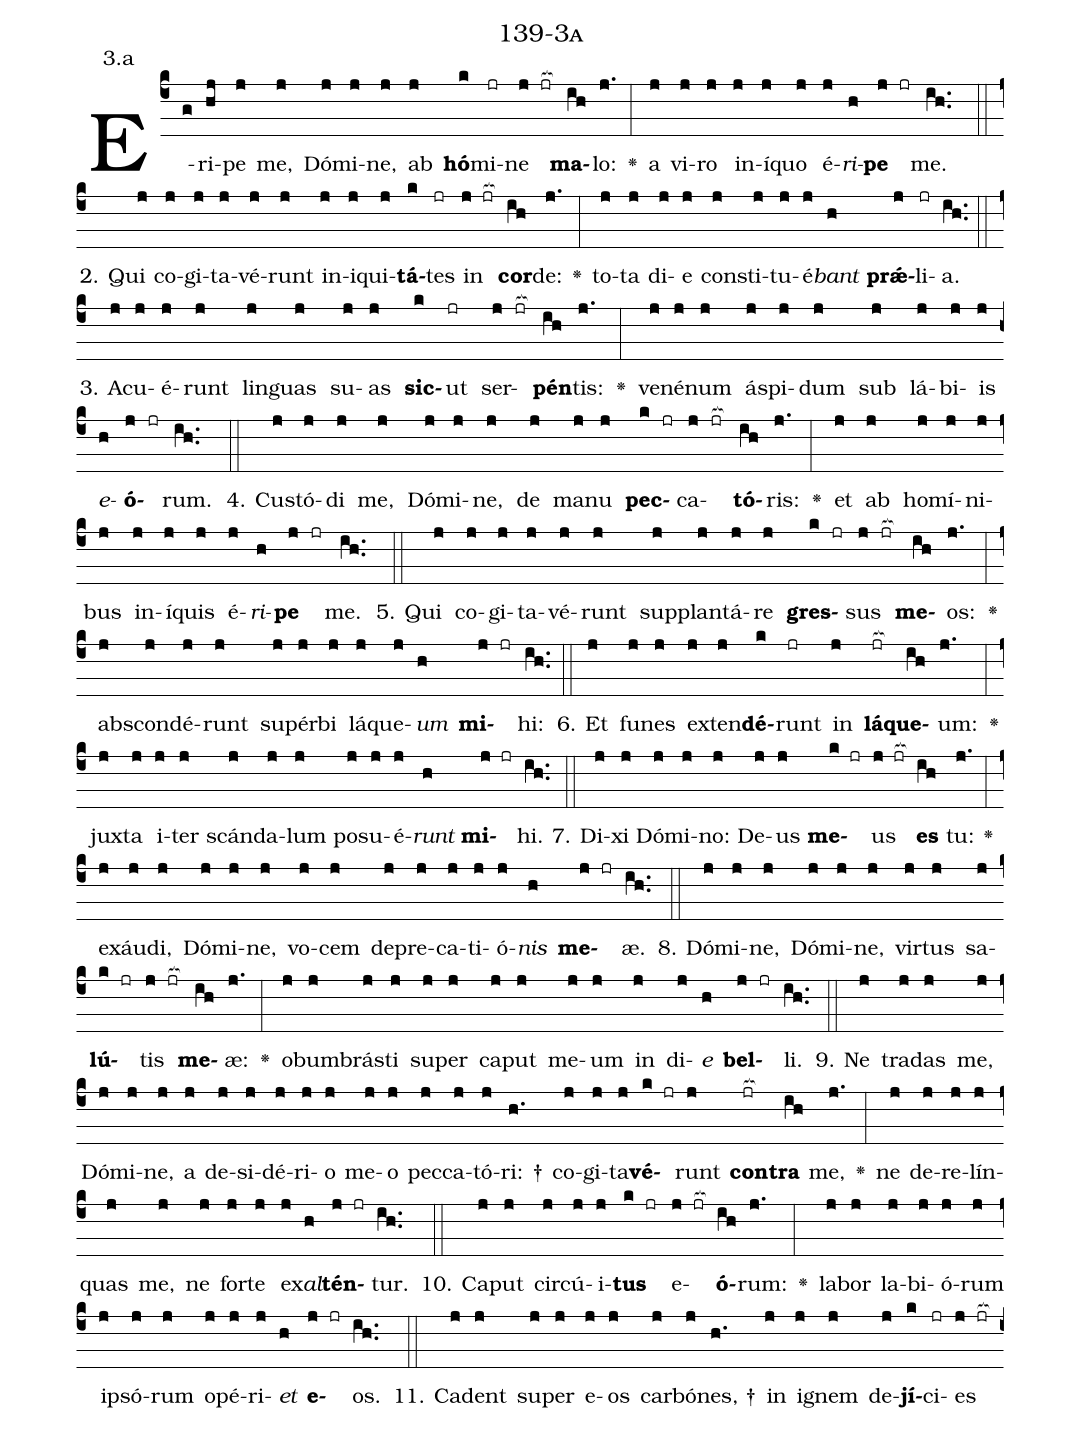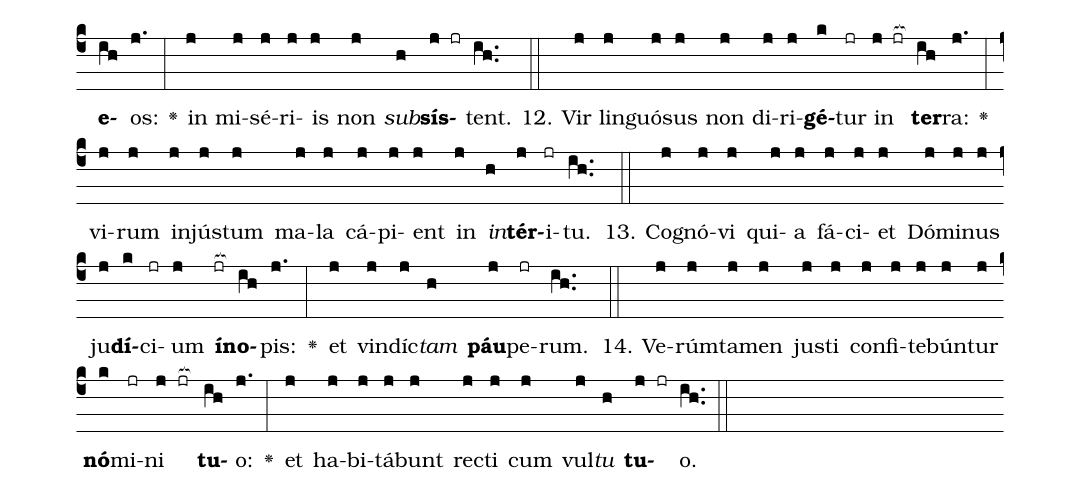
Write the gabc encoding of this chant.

name: 139-3a;
annotation: 3.a;
%%
(c4)E(g)ri(hj)pe(j) me,(j) Dó(j)mi(j)ne,(j) ab(j) <b>hó</b>(k)mi(jr)ne(j jr[ocb:1{]) <b>ma</b>(ih[ocb:0}])lo:(j.) <v>\greheightstar</v>(:) a(j) vi(j)ro(j) in(j)í(j)quo(j) é(j)<i>ri</i>(h)<b>pe</b>(j jr) me.(ih..) (::)
2. Qui(j) co(j)gi(j)ta(j)vé(j)runt(j) in(j)i(j)qui(j)<b>tá</b>(k)tes(jr) in(j jr[ocb:1{]) <b>cor</b>(ih[ocb:0}])de:(j.) <v>\greheightstar</v>(:) to(j)ta(j) di(j)e(j) con(j)sti(j)tu(j)é(j)<i>bant</i>(h) <b>prǽ</b>(j)li(jr)a.(ih..) (::)
3. A(j)cu(j)é(j)runt(j) lin(j)guas(j) su(j)as(j) <b>sic</b>(k)ut(jr) ser(j jr[ocb:1{])<b>pén</b>(ih[ocb:0}])tis:(j.) <v>\greheightstar</v>(:) ve(j)né(j)num(j) ás(j)pi(j)dum(j) sub(j) lá(j)bi(j)is(j) <i>e</i>(h)<b>ó</b>(j jr)rum.(ih..) (::)
4. Cus(j)tó(j)di(j) me,(j) Dó(j)mi(j)ne,(j) de(j) ma(j)nu(j) <b>pec</b>(k jr)ca(j jr[ocb:1{])<b>tó</b>(ih[ocb:0}])ris:(j.) <v>\greheightstar</v>(:) et(j) ab(j) ho(j)mí(j)ni(j)bus(j) in(j)í(j)quis(j) é(j)<i>ri</i>(h)<b>pe</b>(j jr) me.(ih..) (::)
5. Qui(j) co(j)gi(j)ta(j)vé(j)runt(j) sup(j)plan(j)tá(j)re(j) <b>gres</b>(k jr)sus(j jr[ocb:1{]) <b>me</b>(ih[ocb:0}])os:(j.) <v>\greheightstar</v>(:) abs(j)con(j)dé(j)runt(j) su(j)pér(j)bi(j) lá(j)que(j)<i>um</i>(h) <b>mi</b>(j jr)hi:(ih..) (::)
6. Et(j) fu(j)nes(j) ex(j)ten(j)<b>dé</b>(k)runt(jr) in(j) <b>lá</b>(jr[ocb:1{])<b>que</b>(ih[ocb:0}])um:(j.) <v>\greheightstar</v>(:) jux(j)ta(j) i(j)ter(j) scán(j)da(j)lum(j) po(j)su(j)é(j)<i>runt</i>(h) <b>mi</b>(j jr)hi.(ih..) (::)
7. Di(j)xi(j) Dó(j)mi(j)no:(j) De(j)us(j) <b>me</b>(k jr)us(j jr[ocb:1{]) <b>es</b>(ih[ocb:0}]) tu:(j.) <v>\greheightstar</v>(:) ex(j)áu(j)di,(j) Dó(j)mi(j)ne,(j) vo(j)cem(j) de(j)pre(j)ca(j)ti(j)ó(j)<i>nis</i>(h) <b>me</b>(j jr)æ.(ih..) (::)
8. Dó(j)mi(j)ne,(j) Dó(j)mi(j)ne,(j) vir(j)tus(j) sa(j)<b>lú</b>(k jr)tis(j jr[ocb:1{]) <b>me</b>(ih[ocb:0}])æ:(j.) <v>\greheightstar</v>(:) ob(j)um(j)brás(j)ti(j) su(j)per(j) ca(j)put(j) me(j)um(j) in(j) di(j)<i>e</i>(h) <b>bel</b>(j jr)li.(ih..) (::)
9. Ne(j) tra(j)das(j) me,(j) Dó(j)mi(j)ne,(j) a(j) de(j)si(j)dé(j)ri(j)o(j) me(j)o(j) pec(j)ca(j)tó(j)ri: †(h.) co(j)gi(j)ta(j)<b>vé</b>(k jr)runt(j) <b>con</b>(jr[ocb:1{])<b>tra</b>(ih[ocb:0}]) me,(j.) <v>\greheightstar</v>(:) ne(j) de(j)re(j)lín(j)quas(j) me,(j) ne(j) for(j)te(j) ex(j)<i>al</i>(h)<b>tén</b>(j jr)tur.(ih..) (::)
10. Ca(j)put(j) cir(j)cú(j)i(j)<b>tus</b>(k jr) e(j jr[ocb:1{])<b>ó</b>(ih[ocb:0}])rum:(j.) <v>\greheightstar</v>(:) la(j)bor(j) la(j)bi(j)ó(j)rum(j) ip(j)só(j)rum(j) o(j)pé(j)ri(j)<i>et</i>(h) <b>e</b>(j jr)os.(ih..) (::)
11. Ca(j)dent(j) su(j)per(j) e(j)os(j) car(j)bó(j)nes, †(h.) in(j) i(j)gnem(j) de(j)<b>jí</b>(k)ci(jr)es(j jr[ocb:1{]) <b>e</b>(ih[ocb:0}])os:(j.) <v>\greheightstar</v>(:) in(j) mi(j)sé(j)ri(j)is(j) non(j) <i>sub</i>(h)<b>sís</b>(j jr)tent.(ih..) (::)
12. Vir(j) lin(j)guó(j)sus(j) non(j) di(j)ri(j)<b>gé</b>(k)tur(jr) in(j jr[ocb:1{]) <b>ter</b>(ih[ocb:0}])ra:(j.) <v>\greheightstar</v>(:) vi(j)rum(j) in(j)jús(j)tum(j) ma(j)la(j) cá(j)pi(j)ent(j) in(j) <i>in</i>(h)<b>tér</b>(j)i(jr)tu.(ih..) (::)
13. Co(j)gnó(j)vi(j) qui(j)a(j) fá(j)ci(j)et(j) Dó(j)mi(j)nus(j) ju(j)<b>dí</b>(k)ci(jr)um(j) <b>ín</b>(jr[ocb:1{])<b>o</b>(ih[ocb:0}])pis:(j.) <v>\greheightstar</v>(:) et(j) vin(j)díc(j)<i>tam</i>(h) <b>páu</b>(j)pe(jr)rum.(ih..) (::)
14. Ve(j)rúm(j)ta(j)men(j) jus(j)ti(j) con(j)fi(j)te(j)bún(j)tur(j) <b>nó</b>(k)mi(jr)ni(j jr[ocb:1{]) <b>tu</b>(ih[ocb:0}])o:(j.) <v>\greheightstar</v>(:) et(j) ha(j)bi(j)tá(j)bunt(j) rec(j)ti(j) cum(j) vul(j)<i>tu</i>(h) <b>tu</b>(j jr)o.(ih..) (::)
